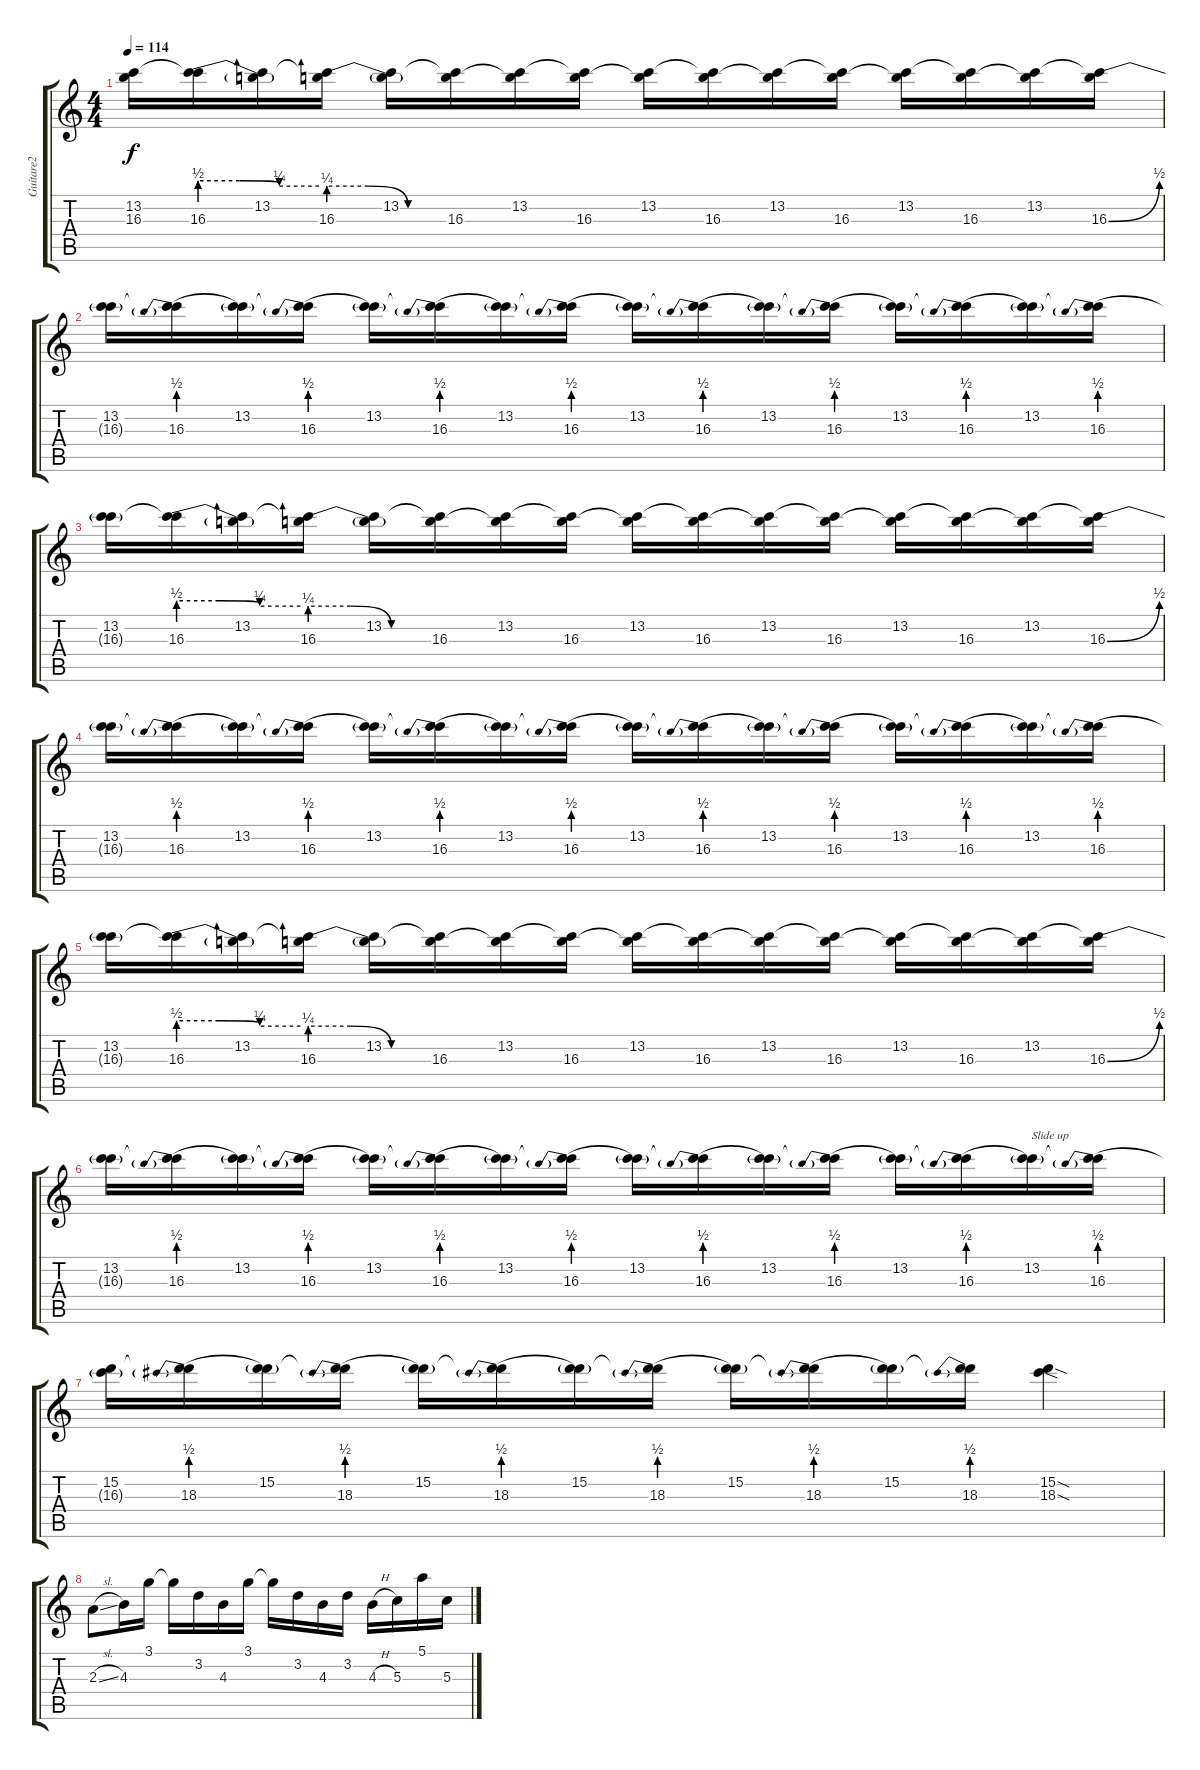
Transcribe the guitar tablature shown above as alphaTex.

\track ("Guitare2" "Guitare2") {instrument distortionguitar}
\staff {score tabs}
\tuning (E4 B3 G3 D3 A2 E2) {hide}
\ts (4 4)
\tempo 114
\clef g2
\ks c
(13.2 16.3{t}).16{dy f} (13.2{t} 16.3{be (custom 0 2 20 2 40 1 60 1)}).16 (13.2 16.3{t}).16 (13.2{t} 16.3{be (custom 0 1 20 1 40 0 60 0)}).16 (13.2 16.3{t}).16 (13.2{t} 16.3).16 (13.2 16.3{t}).16 (13.2{t} 16.3).16 (13.2 16.3{t}).16 (13.2{t} 16.3).16 (13.2 16.3{t}).16 (13.2{t} 16.3).16 (13.2 16.3{t}).16 (13.2{t} 16.3).16 (13.2 16.3{t}).16 (13.2{t} 16.3{be (bend 0 0 60 2)}).16 |
(13.2 16.3{t}).16 (13.2{t} 16.3{be (prebend 0 2 60 2)}).16 (13.2 16.3{t}).16 (13.2{t} 16.3{be (prebend 0 2 60 2)}).16 (13.2 16.3{t}).16 (13.2{t} 16.3{be (prebend 0 2 60 2)}).16 (13.2 16.3{t}).16 (13.2{t} 16.3{be (prebend 0 2 60 2)}).16 (13.2 16.3{t}).16 (13.2{t} 16.3{be (prebend 0 2 60 2)}).16 (13.2 16.3{t}).16 (13.2{t} 16.3{be (prebend 0 2 60 2)}).16 (13.2 16.3{t}).16 (13.2{t} 16.3{be (prebend 0 2 60 2)}).16 (13.2 16.3{t}).16 (13.2{t} 16.3{be (prebend 0 2 60 2)}).16 |
(13.2 16.3{t}).16 (13.2{t} 16.3{be (custom 0 2 20 2 40 1 60 1)}).16 (13.2 16.3{t}).16 (13.2{t} 16.3{be (custom 0 1 20 1 40 0 60 0)}).16 (13.2 16.3{t}).16 (13.2{t} 16.3).16 (13.2 16.3{t}).16 (13.2{t} 16.3).16 (13.2 16.3{t}).16 (13.2{t} 16.3).16 (13.2 16.3{t}).16 (13.2{t} 16.3).16 (13.2 16.3{t}).16 (13.2{t} 16.3).16 (13.2 16.3{t}).16 (13.2{t} 16.3{be (bend 0 0 60 2)}).16 |
(13.2 16.3{t}).16 (13.2{t} 16.3{be (prebend 0 2 60 2)}).16 (13.2 16.3{t}).16 (13.2{t} 16.3{be (prebend 0 2 60 2)}).16 (13.2 16.3{t}).16 (13.2{t} 16.3{be (prebend 0 2 60 2)}).16 (13.2 16.3{t}).16 (13.2{t} 16.3{be (prebend 0 2 60 2)}).16 (13.2 16.3{t}).16 (13.2{t} 16.3{be (prebend 0 2 60 2)}).16 (13.2 16.3{t}).16 (13.2{t} 16.3{be (prebend 0 2 60 2)}).16 (13.2 16.3{t}).16 (13.2{t} 16.3{be (prebend 0 2 60 2)}).16 (13.2 16.3{t}).16 (13.2{t} 16.3{be (prebend 0 2 60 2)}).16 |
(13.2 16.3{t}).16 (13.2{t} 16.3{be (custom 0 2 20 2 40 1 60 1)}).16 (13.2 16.3{t}).16 (13.2{t} 16.3{be (custom 0 1 20 1 40 0 60 0)}).16 (13.2 16.3{t}).16 (13.2{t} 16.3).16 (13.2 16.3{t}).16 (13.2{t} 16.3).16 (13.2 16.3{t}).16 (13.2{t} 16.3).16 (13.2 16.3{t}).16 (13.2{t} 16.3).16 (13.2 16.3{t}).16 (13.2{t} 16.3).16 (13.2 16.3{t}).16 (13.2{t} 16.3{be (bend 0 0 60 2)}).16 |
(13.2 16.3{t}).16 (13.2{t} 16.3{be (prebend 0 2 60 2)}).16 (13.2 16.3{t}).16 (13.2{t} 16.3{be (prebend 0 2 60 2)}).16 (13.2 16.3{t}).16 (13.2{t} 16.3{be (prebend 0 2 60 2)}).16 (13.2 16.3{t}).16 (13.2{t} 16.3{be (prebend 0 2 60 2)}).16 (13.2 16.3{t}).16 (13.2{t} 16.3{be (prebend 0 2 60 2)}).16 (13.2 16.3{t}).16 (13.2{t} 16.3{be (prebend 0 2 60 2)}).16 (13.2 16.3{t}).16 (13.2{t} 16.3{be (prebend 0 2 60 2)}).16 (13.2 16.3{t}).16{txt "Slide up"} (13.2{t} 16.3{be (prebend 0 2 60 2)}).16 |
(15.2 16.3{t}).16 (15.2{t} 18.3{be (prebend 0 2 60 2)}).16 (15.2 18.3{t}).16 (15.2{t} 18.3{be (prebend 0 2 60 2)}).16 (15.2 18.3{t}).16 (15.2{t} 18.3{be (prebend 0 2 60 2)}).16 (15.2 18.3{t}).16 (15.2{t} 18.3{be (prebend 0 2 60 2)}).16 (15.2 18.3{t}).16 (15.2{t} 18.3{be (prebend 0 2 60 2)}).16 (15.2 18.3{t}).16 (15.2{t} 18.3{be (prebend 0 2 60 2)}).16 (15.2{sod} 18.3{sod}).4 |
2.3{sl}.8 4.3.16 3.1.16 3.1{t}.16 3.2.16 4.3.16 3.1.16 3.1{t}.16 3.2.16 4.3.16 3.2.16 4.3{h}.16 5.3.16 5.1.16 5.3.16
